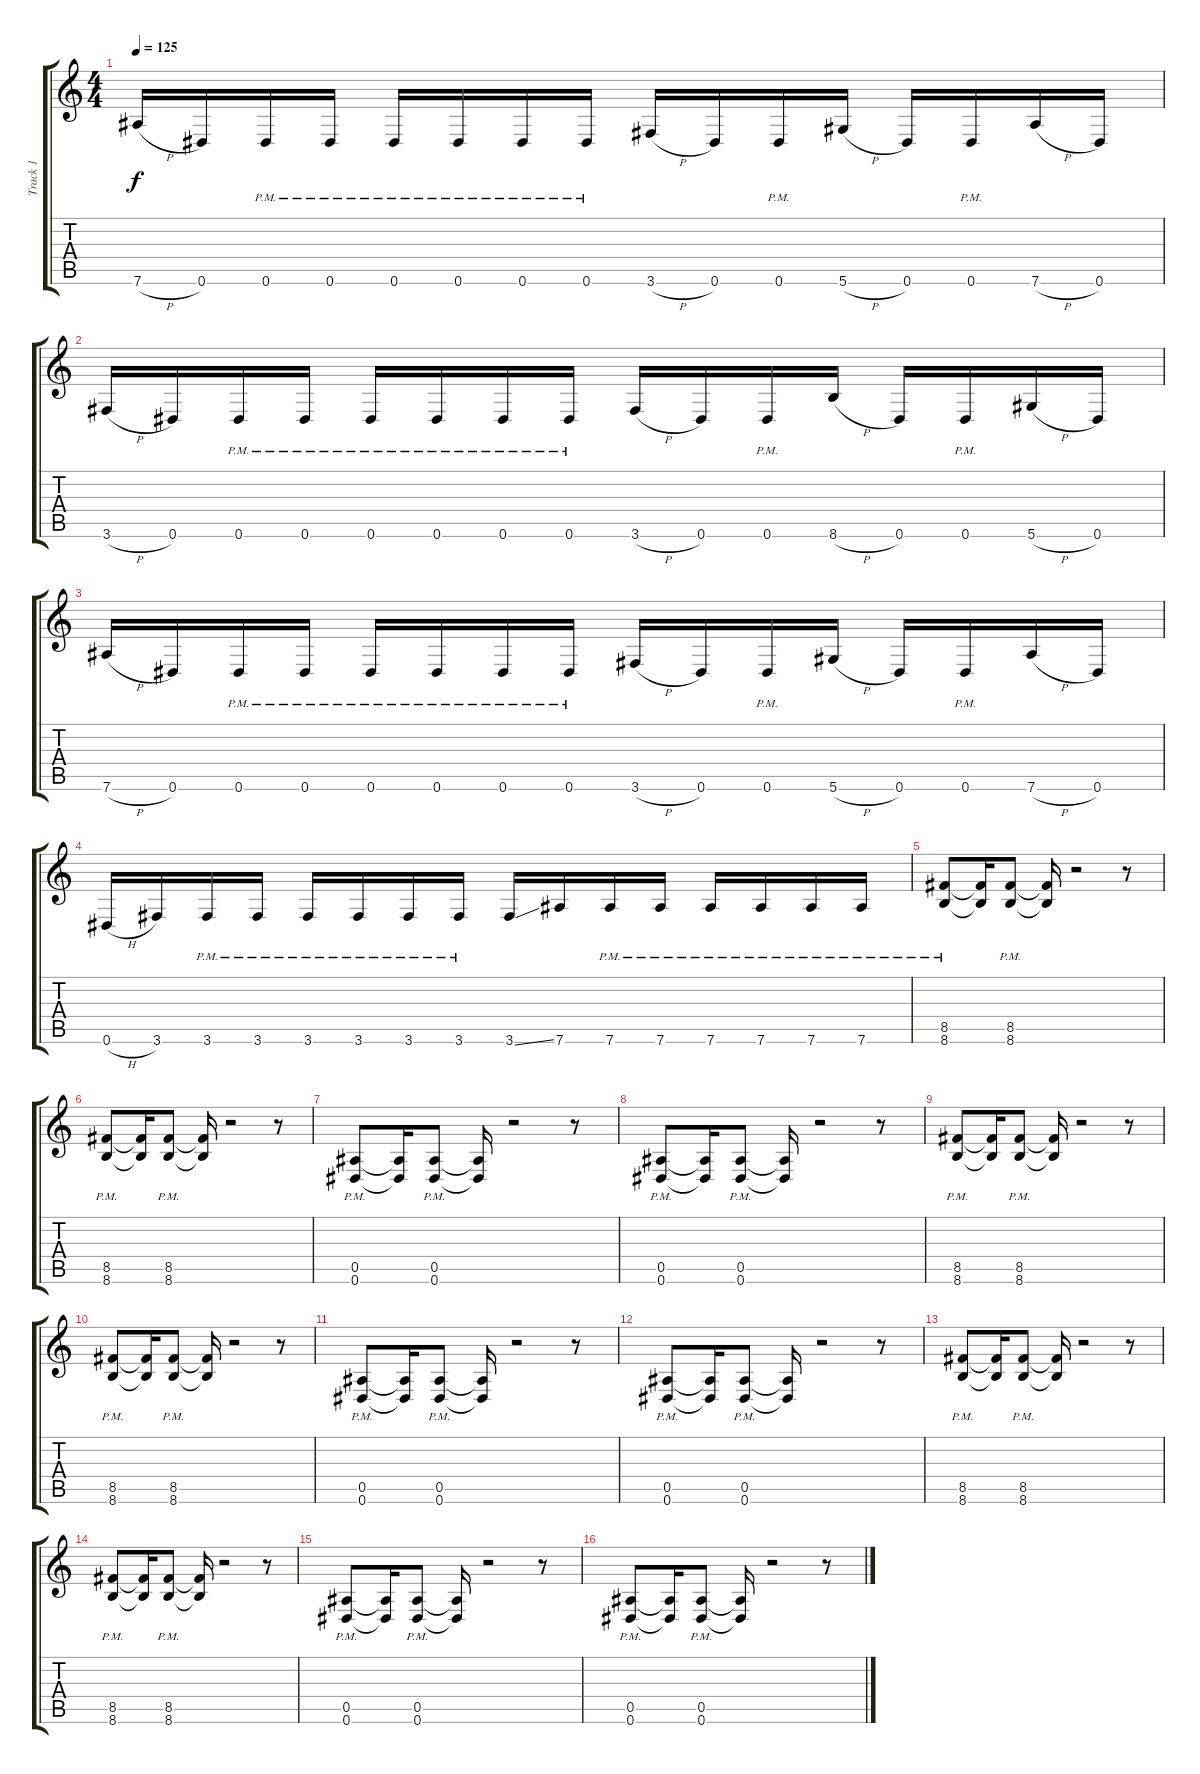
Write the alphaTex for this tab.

\track ("Track 1" "Track 1") {instrument distortionguitar}
\staff {score tabs}
\tuning (F4 C4 Ab3 Eb3 Bb2 Eb2) {hide}
\ts (4 4)
\tempo 125
\clef g2
\ks c
7.6{h}.16{dy f} 0.6.16 0.6{pm}.16 0.6{pm}.16 0.6{pm}.16 0.6{pm}.16 0.6{pm}.16 0.6{pm}.16 3.6{h}.16 0.6.16 0.6{pm}.16 5.6{h}.16 0.6.16 0.6{pm}.16 7.6{h}.16 0.6.16 |
3.6{h}.16 0.6.16 0.6{pm}.16 0.6{pm}.16 0.6{pm}.16 0.6{pm}.16 0.6{pm}.16 0.6{pm}.16 3.6{h}.16 0.6.16 0.6{pm}.16 8.6{h}.16 0.6.16 0.6{pm}.16 5.6{h}.16 0.6.16 |
7.6{h}.16 0.6.16 0.6{pm}.16 0.6{pm}.16 0.6{pm}.16 0.6{pm}.16 0.6{pm}.16 0.6{pm}.16 3.6{h}.16 0.6.16 0.6{pm}.16 5.6{h}.16 0.6.16 0.6{pm}.16 7.6{h}.16 0.6.16 |
0.6{h}.16 3.6.16 3.6{pm}.16 3.6{pm}.16 3.6{pm}.16 3.6{pm}.16 3.6{pm}.16 3.6{pm}.16 3.6{ss}.16 7.6.16 7.6{pm}.16 7.6{pm}.16 7.6{pm}.16 7.6{pm}.16 7.6{pm}.16 7.6{pm}.16 |
(8.5{pm} 8.6{pm}).8 (8.5{t} 8.6{t}).16 (8.5{pm} 8.6{pm}).8 (8.5{t} 8.6{t}).16 r.2 r.8 |
(8.5{pm} 8.6{pm}).8 (8.5{t} 8.6{t}).16 (8.5{pm} 8.6{pm}).8 (8.5{t} 8.6{t}).16 r.2 r.8 |
(0.5{pm} 0.6{pm}).8 (0.5{t} 0.6{t}).16 (0.5{pm} 0.6{pm}).8 (0.5{t} 0.6{t}).16 r.2 r.8 |
(0.5{pm} 0.6{pm}).8 (0.5{t} 0.6{t}).16 (0.5{pm} 0.6{pm}).8 (0.5{t} 0.6{t}).16 r.2 r.8 |
(8.5{pm} 8.6{pm}).8 (8.5{t} 8.6{t}).16 (8.5{pm} 8.6{pm}).8 (8.5{t} 8.6{t}).16 r.2 r.8 |
(8.5{pm} 8.6{pm}).8 (8.5{t} 8.6{t}).16 (8.5{pm} 8.6{pm}).8 (8.5{t} 8.6{t}).16 r.2 r.8 |
(0.5{pm} 0.6{pm}).8 (0.5{t} 0.6{t}).16 (0.5{pm} 0.6{pm}).8 (0.5{t} 0.6{t}).16 r.2 r.8 |
(0.5{pm} 0.6{pm}).8 (0.5{t} 0.6{t}).16 (0.5{pm} 0.6{pm}).8 (0.5{t} 0.6{t}).16 r.2 r.8 |
(8.5{pm} 8.6{pm}).8 (8.5{t} 8.6{t}).16 (8.5{pm} 8.6{pm}).8 (8.5{t} 8.6{t}).16 r.2 r.8 |
(8.5{pm} 8.6{pm}).8 (8.5{t} 8.6{t}).16 (8.5{pm} 8.6{pm}).8 (8.5{t} 8.6{t}).16 r.2 r.8 |
(0.5{pm} 0.6{pm}).8 (0.5{t} 0.6{t}).16 (0.5{pm} 0.6{pm}).8 (0.5{t} 0.6{t}).16 r.2 r.8 |
(0.5{pm} 0.6{pm}).8 (0.5{t} 0.6{t}).16 (0.5{pm} 0.6{pm}).8 (0.5{t} 0.6{t}).16 r.2 r.8
